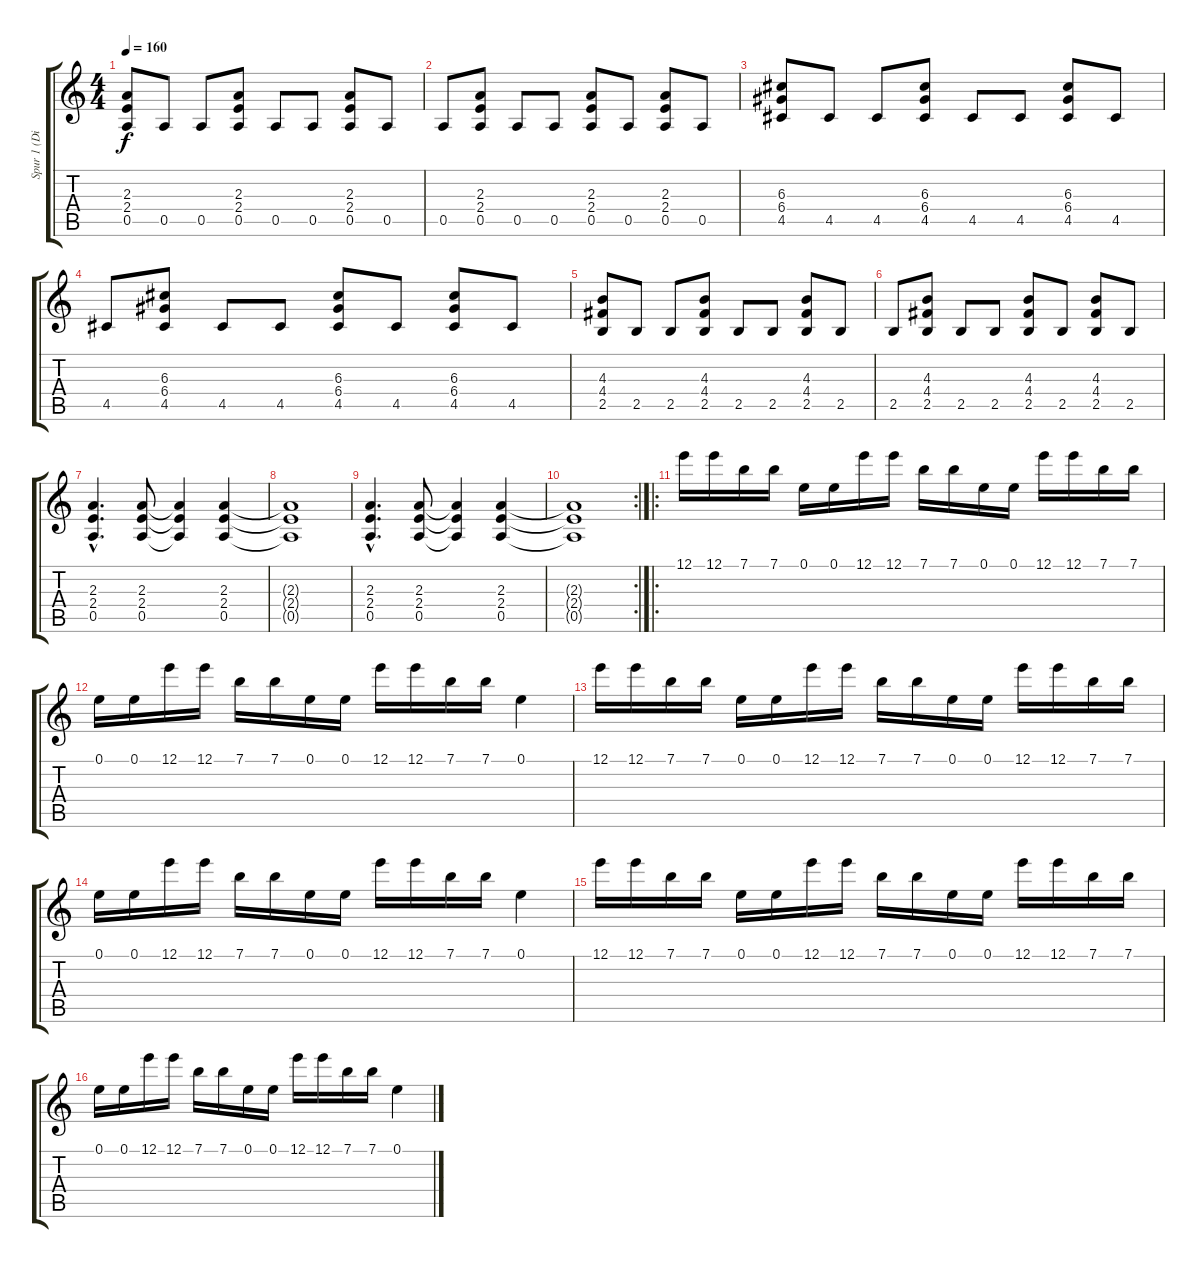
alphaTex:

\track ("Spur 1 (Disto)" "Spur 1 (Di") {instrument distortionguitar}
\staff {score tabs}
\tuning (E4 B3 G3 D3 A2 E2) {hide}
\ts (4 4)
\tempo 160
\clef g2
\ks c
(2.3 2.4 0.5).8{dy f} 0.5.8 0.5.8 (2.3 2.4 0.5).8 0.5.8 0.5.8 (2.3 2.4 0.5).8 0.5.8 |
0.5.8 (2.3 2.4 0.5).8 0.5.8 0.5.8 (2.3 2.4 0.5).8 0.5.8 (2.3 2.4 0.5).8 0.5.8 |
(6.3 6.4 4.5).8 4.5.8 4.5.8 (6.3 6.4 4.5).8 4.5.8 4.5.8 (6.3 6.4 4.5).8 4.5.8 |
4.5.8 (6.3 6.4 4.5).8 4.5.8 4.5.8 (6.3 6.4 4.5).8 4.5.8 (6.3 6.4 4.5).8 4.5.8 |
(4.3 4.4 2.5).8 2.5.8 2.5.8 (4.3 4.4 2.5).8 2.5.8 2.5.8 (4.3 4.4 2.5).8 2.5.8 |
2.5.8 (4.3 4.4 2.5).8 2.5.8 2.5.8 (4.3 4.4 2.5).8 2.5.8 (4.3 4.4 2.5).8 2.5.8 |
(2.3{hac} 2.4{hac} 0.5{hac}).4{d} (2.3 2.4 0.5).8 (2.3{t} 2.4{t} 0.5{t}).4 (2.3 2.4 0.5).4 |
(2.3{t} 2.4{t} 0.5{t}).1 |
(2.3{hac} 2.4{hac} 0.5{hac}).4{d} (2.3 2.4 0.5).8 (2.3{t} 2.4{t} 0.5{t}).4 (2.3 2.4 0.5).4 |
\rc 2
(2.3{t} 2.4{t} 0.5{t}).1 |
\ro
12.1.16 12.1.16 7.1.16 7.1.16 0.1.16 0.1.16 12.1.16 12.1.16 7.1.16 7.1.16 0.1.16 0.1.16 12.1.16 12.1.16 7.1.16 7.1.16 |
0.1.16 0.1.16 12.1.16 12.1.16 7.1.16 7.1.16 0.1.16 0.1.16 12.1.16 12.1.16 7.1.16 7.1.16 0.1.4 |
12.1.16 12.1.16 7.1.16 7.1.16 0.1.16 0.1.16 12.1.16 12.1.16 7.1.16 7.1.16 0.1.16 0.1.16 12.1.16 12.1.16 7.1.16 7.1.16 |
0.1.16 0.1.16 12.1.16 12.1.16 7.1.16 7.1.16 0.1.16 0.1.16 12.1.16 12.1.16 7.1.16 7.1.16 0.1.4 |
12.1.16 12.1.16 7.1.16 7.1.16 0.1.16 0.1.16 12.1.16 12.1.16 7.1.16 7.1.16 0.1.16 0.1.16 12.1.16 12.1.16 7.1.16 7.1.16 |
0.1.16 0.1.16 12.1.16 12.1.16 7.1.16 7.1.16 0.1.16 0.1.16 12.1.16 12.1.16 7.1.16 7.1.16 0.1.4
